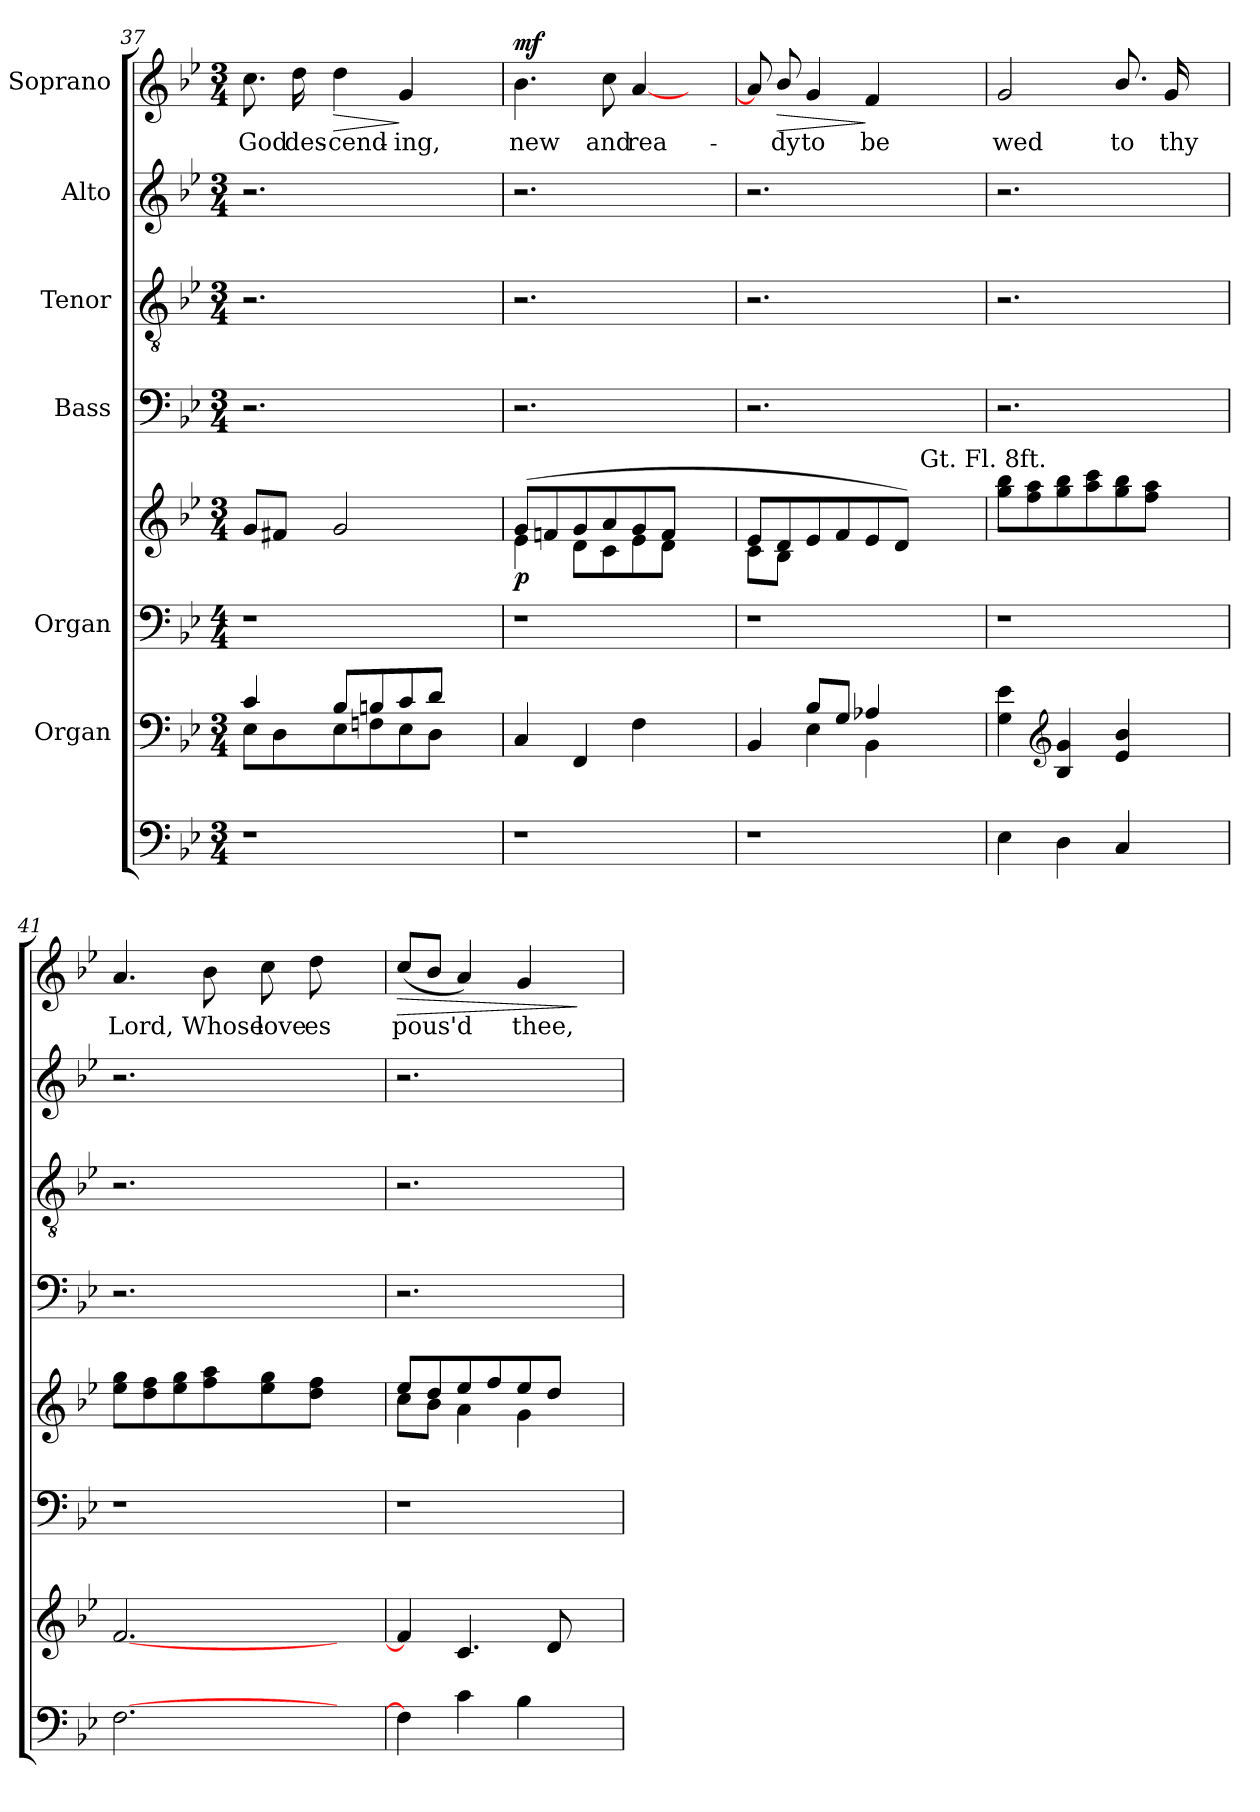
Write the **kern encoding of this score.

**kern	**kern	**kern	**kern	**dynam	**kern	**kern	**kern	**kern	**text	**dynam
*part8	*part7	*part6	*part5	*part5	*part4	*part3	*part2	*part1	*part1	*part1
*staff8	*staff7	*staff6	*staff5	*staff5	*staff4	*staff3	*staff2	*staff1	*staff1	*staff1
*	*I"Organ	*I"Organ	*	*	*I"Bass	*I"Tenor	*I"Alto	*I"Soprano	*	*
*clefF4	*clefF4	*clefF4	*clefG2	*	*clefF4	*clefGv2	*clefG2	*clefG2	*	*
*k[b-e-]	*k[b-e-]	*k[b-e-]	*k[b-e-]	*	*k[b-e-]	*k[b-e-]	*k[b-e-]	*k[b-e-]	*	*
*B-:	*B-:	*B-:	*B-:	*	*B-:	*B-:	*B-:	*B-:	*	*
*M3/4	*M3/4	*M4/4	*M3/4	*	*M3/4	*M3/4	*M3/4	*M3/4	*	*
=37	=37	=37	=37	=37	=37	=37	=37	=37	=37	=37
!LO:N:vis=1	!	!	!	!	!	!	!	!	!LO:LY:b	!
*	*^	*	*	*	*	*	*	*	*	*
2.r	4c/	8E-\L	1r	8g/L	.	2.r	2.r	2.r	8.cc\	God	.
.	.	8D\	.	8f#X/J	.	.	.	.	.	.	.
!	!	!	!	!	!	!	!	!	!	!LO:LY:b	!
.	.	.	.	.	.	.	.	.	16dd\	des-	.
!	!	!	!	!	!	!	!	!	!	!LO:LY:b	!LO:HP:b
.	8B-/L	8E-\	.	2g/	.	.	.	.	4dd\	-cend-	>
.	8Bn/	8Fn\	.	.	.	.	.	.	.	.	.
!	!	!	!	!	!	!	!	!	!	!LO:LY:b	!
.	8c/	8E-\	.	.	.	.	.	.	4g/	-ing,	]
.	8d/J	8D\J	.	.	.	.	.	.	.	.	.
4ryy	4ryy	4ryy	.	4ryy	.	4ryy	4ryy	4ryy	4ryy	.	.
=38	=38	=38	=38	=38	=38	=38	=38	=38	=38	=38	=38
!LO:N:vis=1	!	!	!	!	!LO:DY:b	!	!	!	!	!LO:LY:b	!LO:DY:a
*	*v	*v	*	*^	*	*	*	*	*	*	*
2.r	4C/	1r	(>8g/L	4e-\	p	2.r	2.r	2.r	4.b-\	new	mf
.	.	.	8fn/	.	.	.	.	.	.	.	.
.	4FF/	.	8g/	8d\L	.	.	.	.	.	.	.
!	!	!	!	!	!	!	!	!	!	!LO:LY:b	!
.	.	.	8a/	8c\	.	.	.	.	8cc\	and	.
!	!	!	!	!	!	!	!	!	!	!LO:LY:b	!
.	4F\	.	8g/	8e-\	.	.	.	.	[<4a/	rea-	.
.	.	.	8f/J	8d\J	.	.	.	.	.	.	.
4ryy	4ryy	.	4ryy	4ryy	.	4ryy	4ryy	4ryy	4ryy	.	.
=39	=39	=39	=39	=39	=39	=39	=39	=39	=39	=39	=39
!LO:N:vis=1	!	!	!	!	!	!	!	!	!	!	!
*	*^	*	*	*^	*	*	*	*	*	*	*
2.r	4BB-/	4ryy	1r	8e-/L	8c\L	2ryy	.	2.r	2.r	2.r	8a/]	.	.
!	!	!	!	!	!	!	!	!	!	!	!	!LO:LY:b	!LO:HP:b
.	.	.	.	8d/	8B-\J	.	.	.	.	.	8b-/	-dy	>
!	!	!	!	!	!	!	!	!	!	!	!	!LO:LY:b	!
.	8B-/L	4E-\	.	8e-/	4ryy	.	.	.	.	.	4g/	to	.
.	8G/J	.	.	8f/	.	.	.	.	.	.	.	.	.
!	!	!	!	!	!	!	!	!	!	!	!	!LO:LY:b	!
.	4A-X/	4BB-\	.	8e-/	2ryy	8..ryy	.	.	.	.	4f/	be	]
.	.	.	.	8d/J)	.	.	.	.	.	.	.	.	.
!	!	!	!	!	!	!LO:TX:a:t=Gt. Fl. 8ft.	!	!	!	!	!	!	!
.	.	.	.	.	.	4ryy	.	.	.	.	.	.	.
4ryy	4ryy	4ryy	.	4ryy	.	.	.	4ryy	4ryy	4ryy	4ryy	.	.
.	.	.	.	.	.	32ryy	.	.	.	.	.	.	.
=40	=40	=40	=40	=40	=40	=40	=40	=40	=40	=40	=40	=40	=40
!	!	!	!	!	!	!	!	!	!	!	!	!LO:LY:b	!
*	*v	*v	*	*v	*v	*v	*	*	*	*	*	*	*
4E-\	4G\ 4e-\	1r	8gg\ 8bb-\L	.	2.r	2.r	2.r	2g/	wed	.
.	.	.	8ff\ 8aa\	.	.	.	.	.	.	.
*	*clefG2	*	*	*	*	*	*	*	*	*
4D\	4B-/ 4g/	.	8gg\ 8bb-\	.	.	.	.	.	.	.
.	.	.	8aa\ 8ccc\	.	.	.	.	.	.	.
!	!	!	!	!	!	!	!	!	!LO:LY:b	!
4C/	4e-/ 4b-/	.	8gg\ 8bb-\	.	.	.	.	8.b-/	to	.
.	.	.	8ff\ 8aa\J	.	.	.	.	.	.	.
!	!	!	!	!	!	!	!	!	!LO:LY:b	!
.	.	.	.	.	.	.	.	16g/	thy	.
4ryy	4ryy	.	4ryy	.	4ryy	4ryy	4ryy	4ryy	.	.
!!LO:PB:g=z
=41	=41	=41	=41	=41	=41	=41	=41	=41	=41	=41
!	!	!	!	!	!	!	!	!	!LO:LY:b	!
[>2.F\	[<2.f/	1r	8ee-\ 8gg\L	.	2.r	2.r	2.r	4.a/	Lord,	.
.	.	.	8dd\ 8ff\	.	.	.	.	.	.	.
.	.	.	8ee-\ 8gg\	.	.	.	.	.	.	.
!	!	!	!	!	!	!	!	!	!LO:LY:b	!
.	.	.	8ff\ 8aa\	.	.	.	.	8b-\	Whose	.
!	!	!	!	!	!	!	!	!	!LO:LY:b	!
.	.	.	8ee-\ 8gg\	.	.	.	.	8cc\	love	.
!	!	!	!	!	!	!	!	!	!LO:LY:b	!
.	.	.	8dd\ 8ff\J	.	.	.	.	8dd\	es	.
4ryy	4ryy	.	4ryy	.	4ryy	4ryy	4ryy	4ryy	.	.
=42	=42	=42	=42	=42	=42	=42	=42	=42	=42	=42
*	*	*	*^	*	*	*	*	*	*	*
!	!	!	!	!	!	!	!	!	!	!LO:LY:b	!LO:HP:b
4F\]	4f/]	1r	8ee-/L	8cc\L	.	2.r	2.r	2.r	(<8cc/L	pous'd	>
.	.	.	8dd/	8b-\J	.	.	.	.	8b-/J	.	.
4c\	4.c/	.	8ee-/	4a\	.	.	.	.	4a/)	.	.
.	.	.	8ff/	.	.	.	.	.	.	.	.
!	!	!	!	!	!	!	!	!	!	!LO:LY:b	!
4B-\	.	.	8ee-/	4g\	.	.	.	.	4g/	thee,	.
.	8d/	.	8dd/J	.	.	.	.	.	.	.	.
4ryy	4ryy	.	4ryy	4ryy	.	4ryy	4ryy	4ryy	4ryy	.	]
*	*	*	*v	*v	*	*	*	*	*	*	*
=	=	=	=	=	=	=	=	=	=	=
*-	*-	*-	*-	*-	*-	*-	*-	*-	*-	*-
